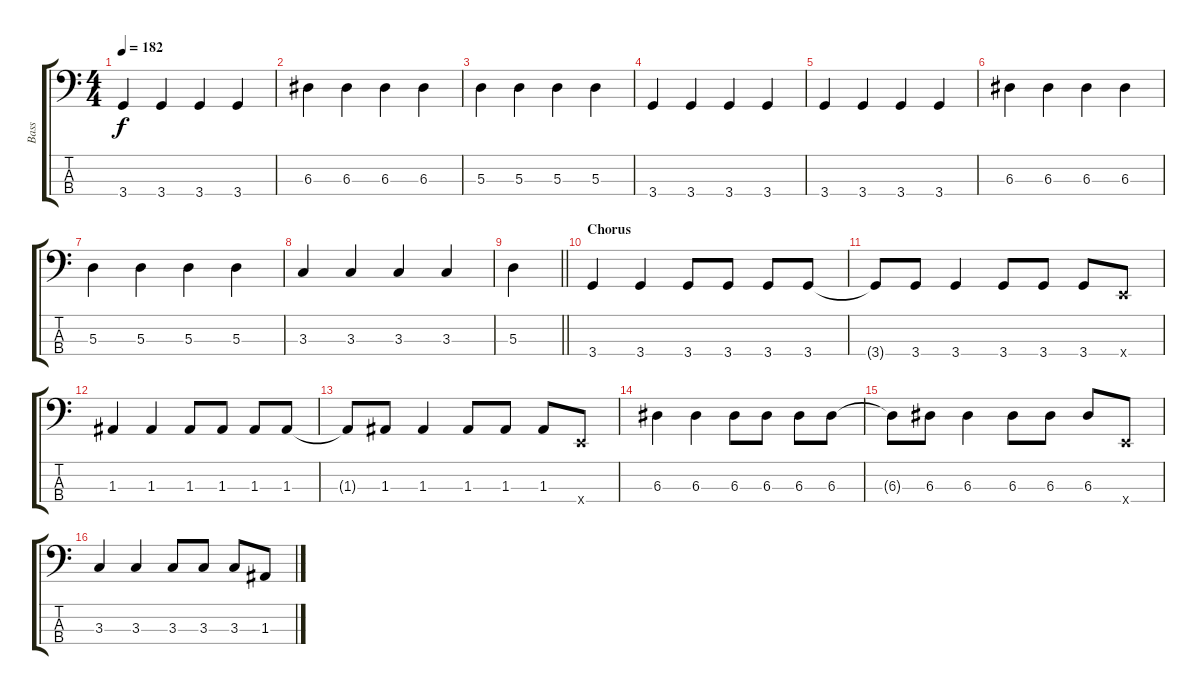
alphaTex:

\track ("Bass" "Bass") {instrument electricbasspick}
\staff {score tabs}
\tuning (G2 D2 A1 E1) {hide}
\ts (4 4)
\tempo 182
\clef f4
\ks c
3.4.4{dy f} 3.4.4 3.4.4 3.4.4 |
6.3.4 6.3.4 6.3.4 6.3.4 |
5.3.4 5.3.4 5.3.4 5.3.4 |
3.4.4 3.4.4 3.4.4 3.4.4 |
3.4.4 3.4.4 3.4.4 3.4.4 |
6.3.4 6.3.4 6.3.4 6.3.4 |
5.3.4 5.3.4 5.3.4 5.3.4 |
3.3.4 3.3.4 3.3.4 3.3.4 |
\barLineRight lightlight
5.3.4 |
\section ("" "Chorus")
3.4.4 3.4.4 3.4.8 3.4.8 3.4.8 3.4.8 |
3.4{t}.8 3.4.8 3.4.4 3.4.8 3.4.8 3.4.8 0.4{x}.8 |
1.3.4 1.3.4 1.3.8 1.3.8 1.3.8 1.3.8 |
1.3{t}.8 1.3.8 1.3.4 1.3.8 1.3.8 1.3.8 0.4{x}.8 |
6.3.4 6.3.4 6.3.8 6.3.8 6.3.8 6.3.8 |
6.3{t}.8 6.3.8 6.3.4 6.3.8 6.3.8 6.3.8 0.4{x}.8 |
3.3.4 3.3.4 3.3.8 3.3.8 3.3.8 1.3.8
